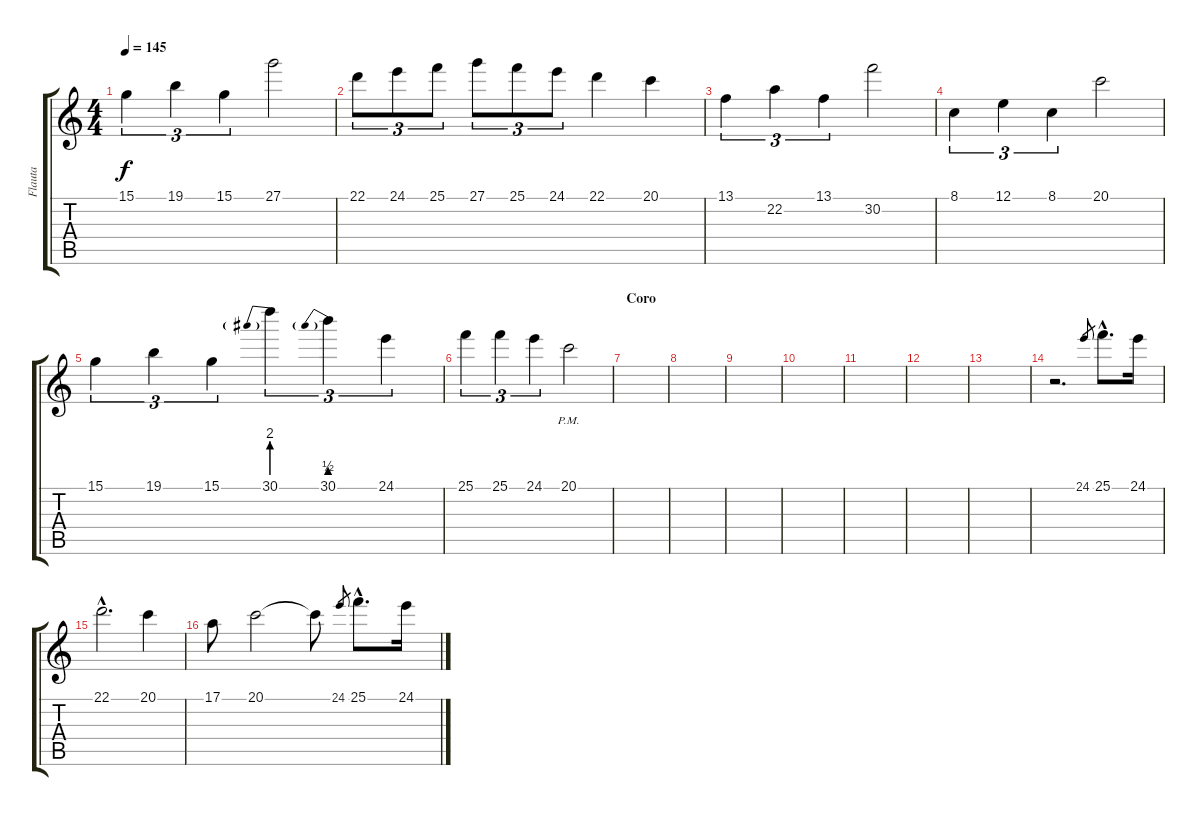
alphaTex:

\track ("Flauta" "Flauta") {instrument flute}
\staff {score tabs}
\tuning (E4 B3 G3 D3 A2 E2) {hide}
\ts (4 4)
\tempo 145
\clef g2
\ks c
15.1.4{tu (3 2) dy f} 19.1.4{tu (3 2)} 15.1.4{tu (3 2)} 27.1.2 |
22.1.8{tu (3 2)} 24.1.8{tu (3 2)} 25.1.8{tu (3 2)} 27.1.8{tu (3 2)} 25.1.8{tu (3 2)} 24.1.8{tu (3 2)} 22.1.4 20.1.4 |
13.1.4{tu (3 2)} 22.2.4{tu (3 2)} 13.1.4{tu (3 2)} 30.2.2 |
8.1.4{tu (3 2)} 12.1.4{tu (3 2)} 8.1.4{tu (3 2)} 20.1.2 |
15.1.4{tu (3 2)} 19.1.4{tu (3 2)} 15.1.4{tu (3 2)} 30.1{be (prebend 0 8 60 8)}.4{tu (3 2)} 30.1{be (prebend 0 2 60 2)}.4{tu (3 2)} 24.1.4{tu (3 2)} |
25.1.4{tu (3 2)} 25.1.4{tu (3 2)} 24.1.4{tu (3 2)} 20.1{pm}.2 |
\section ("" "Coro")
|
|
|
|
|
|
|
r.2{d} 24.1.8{gr} 25.1{hac}.8{d volume 12 instrument flute} 24.1.16 |
22.1{hac}.2{d} 20.1.4 |
17.1.8 20.1.2 20.1{t}.8 24.1.8{gr} 25.1{hac}.8{d} 24.1.16
